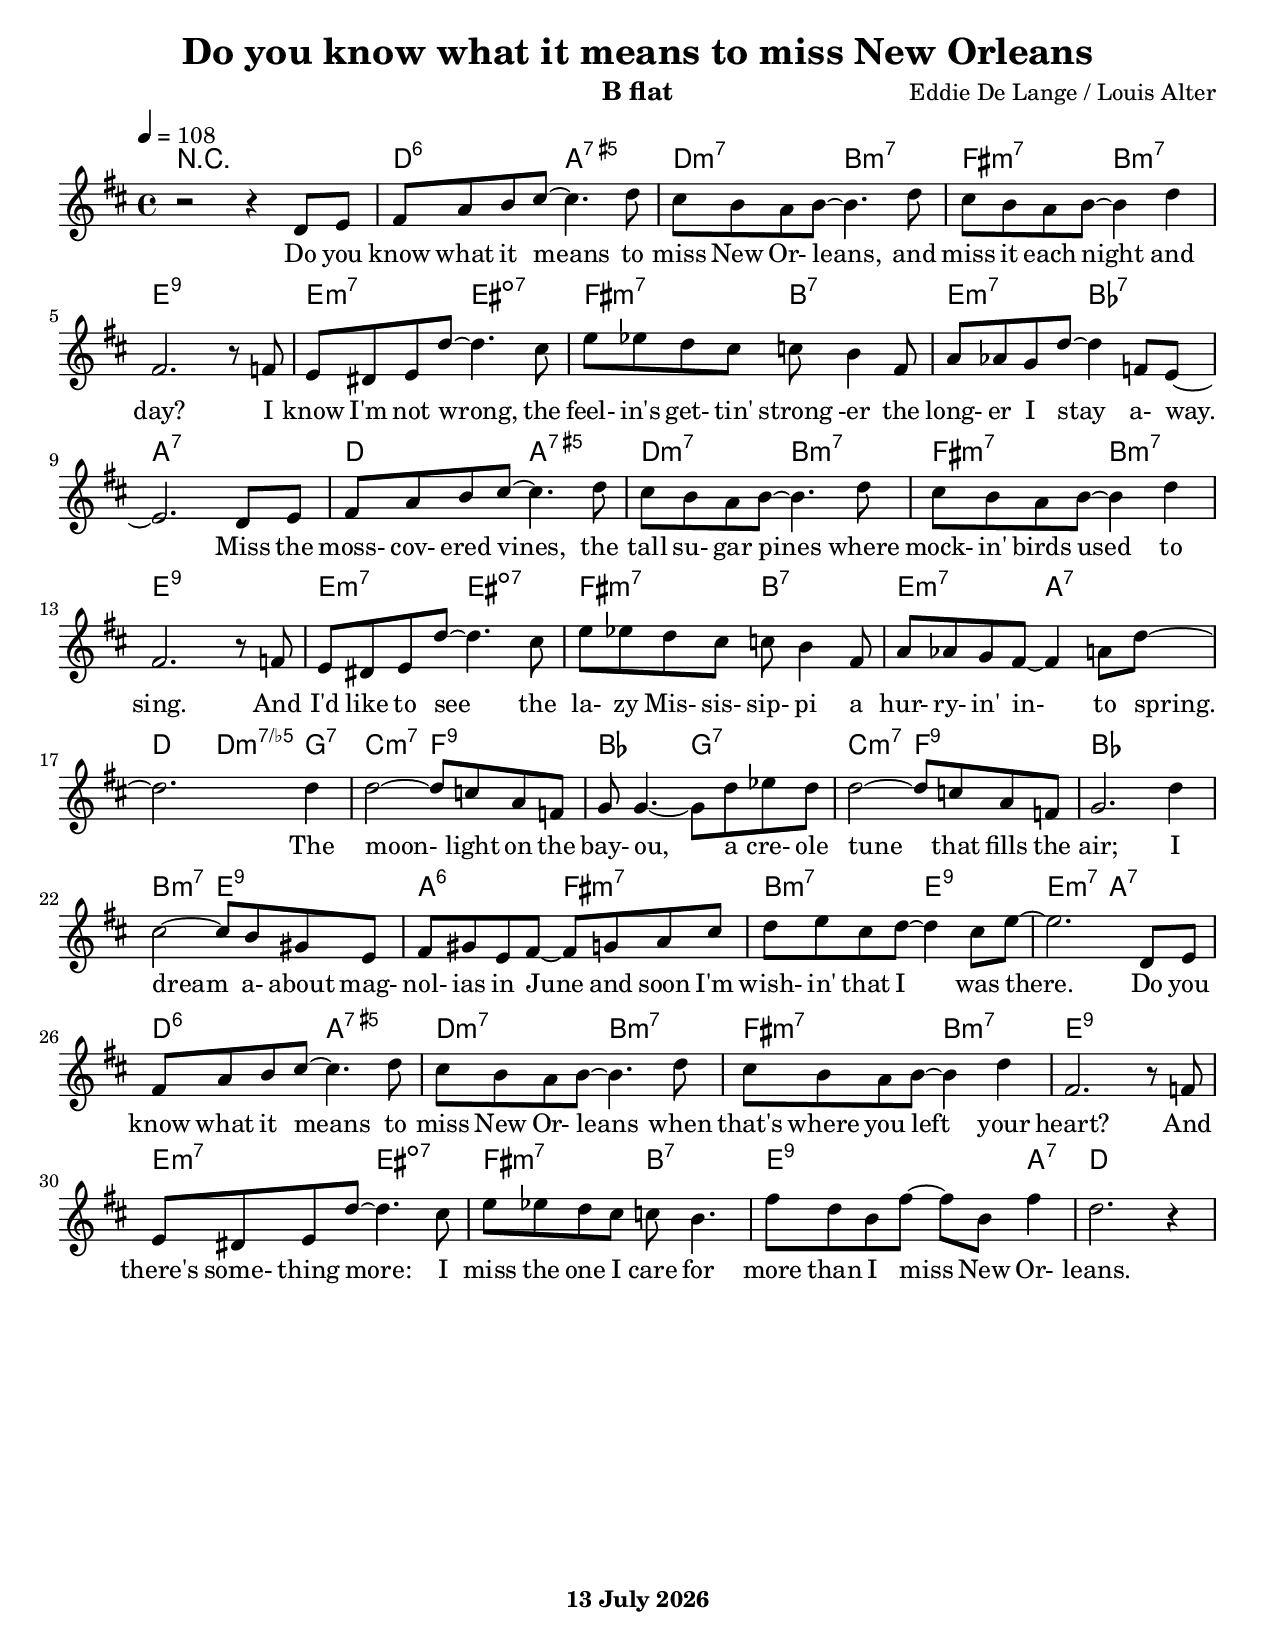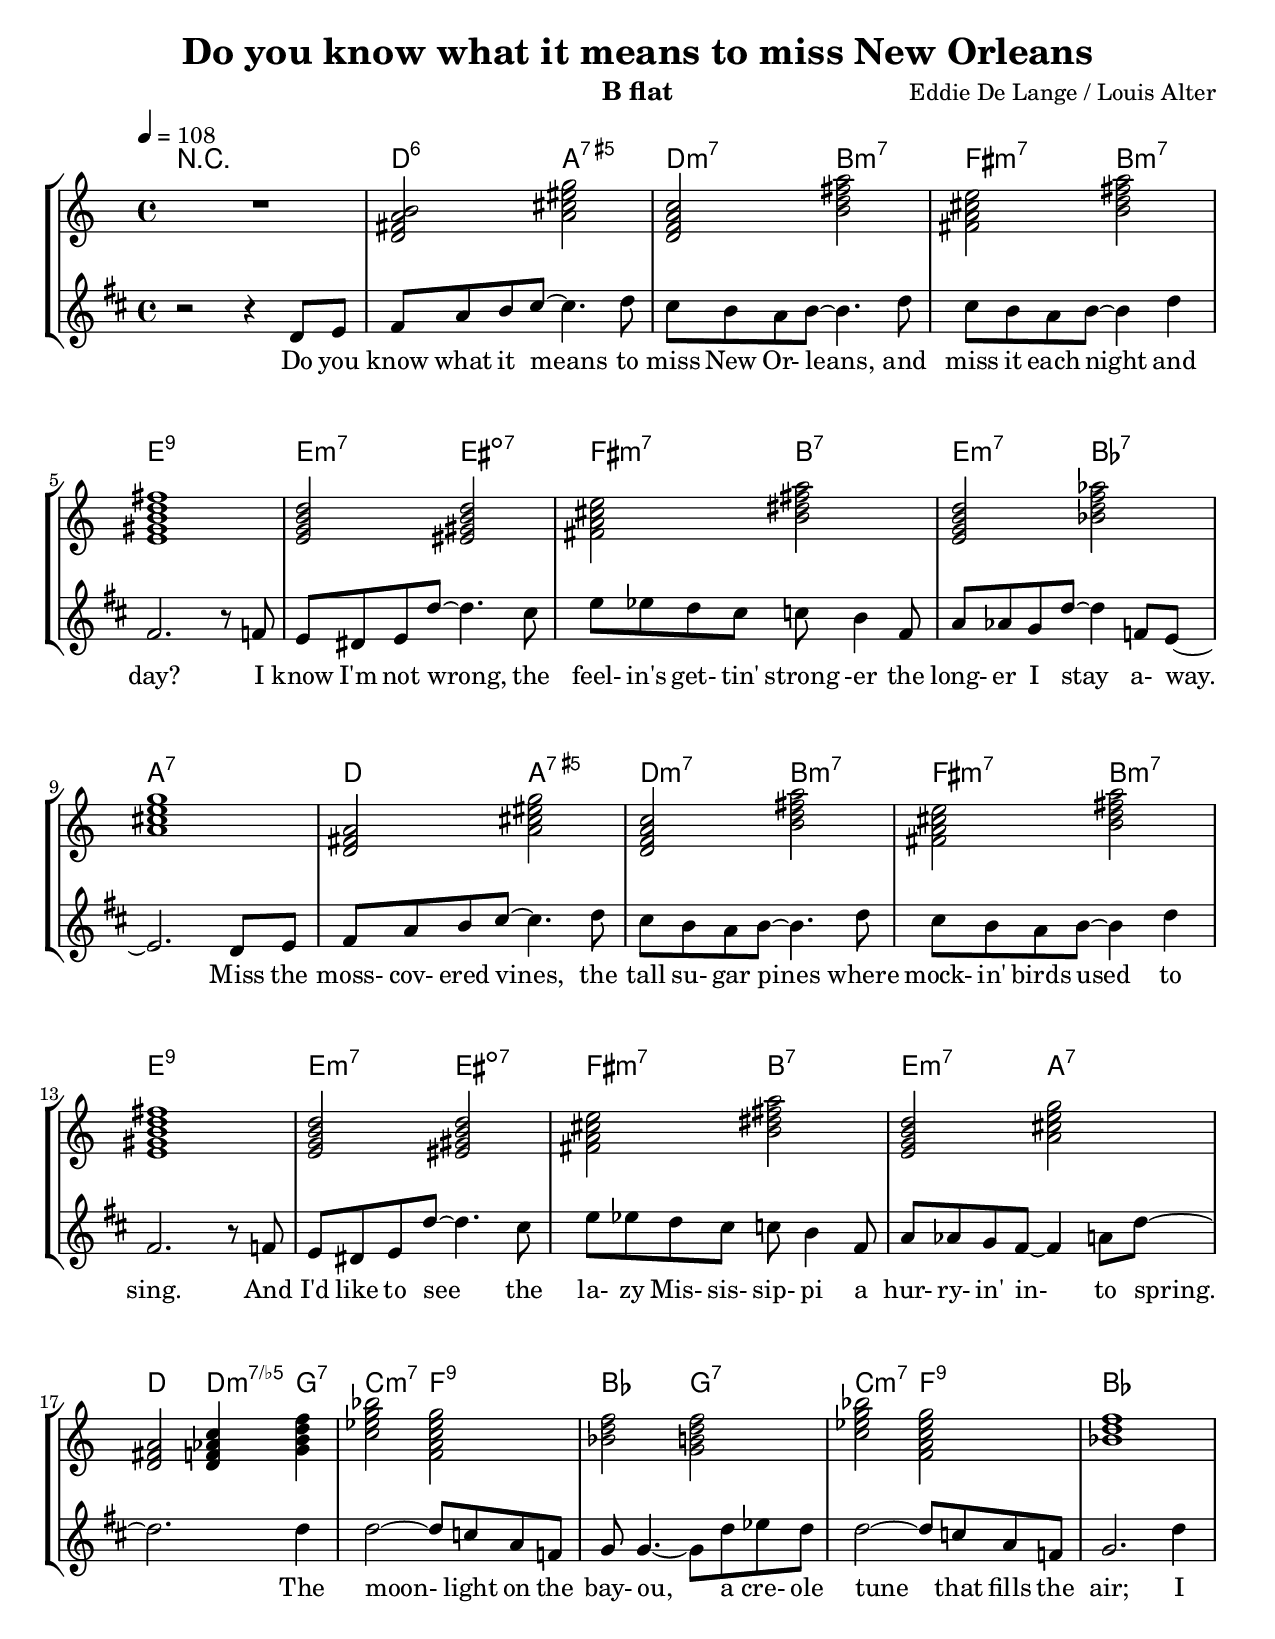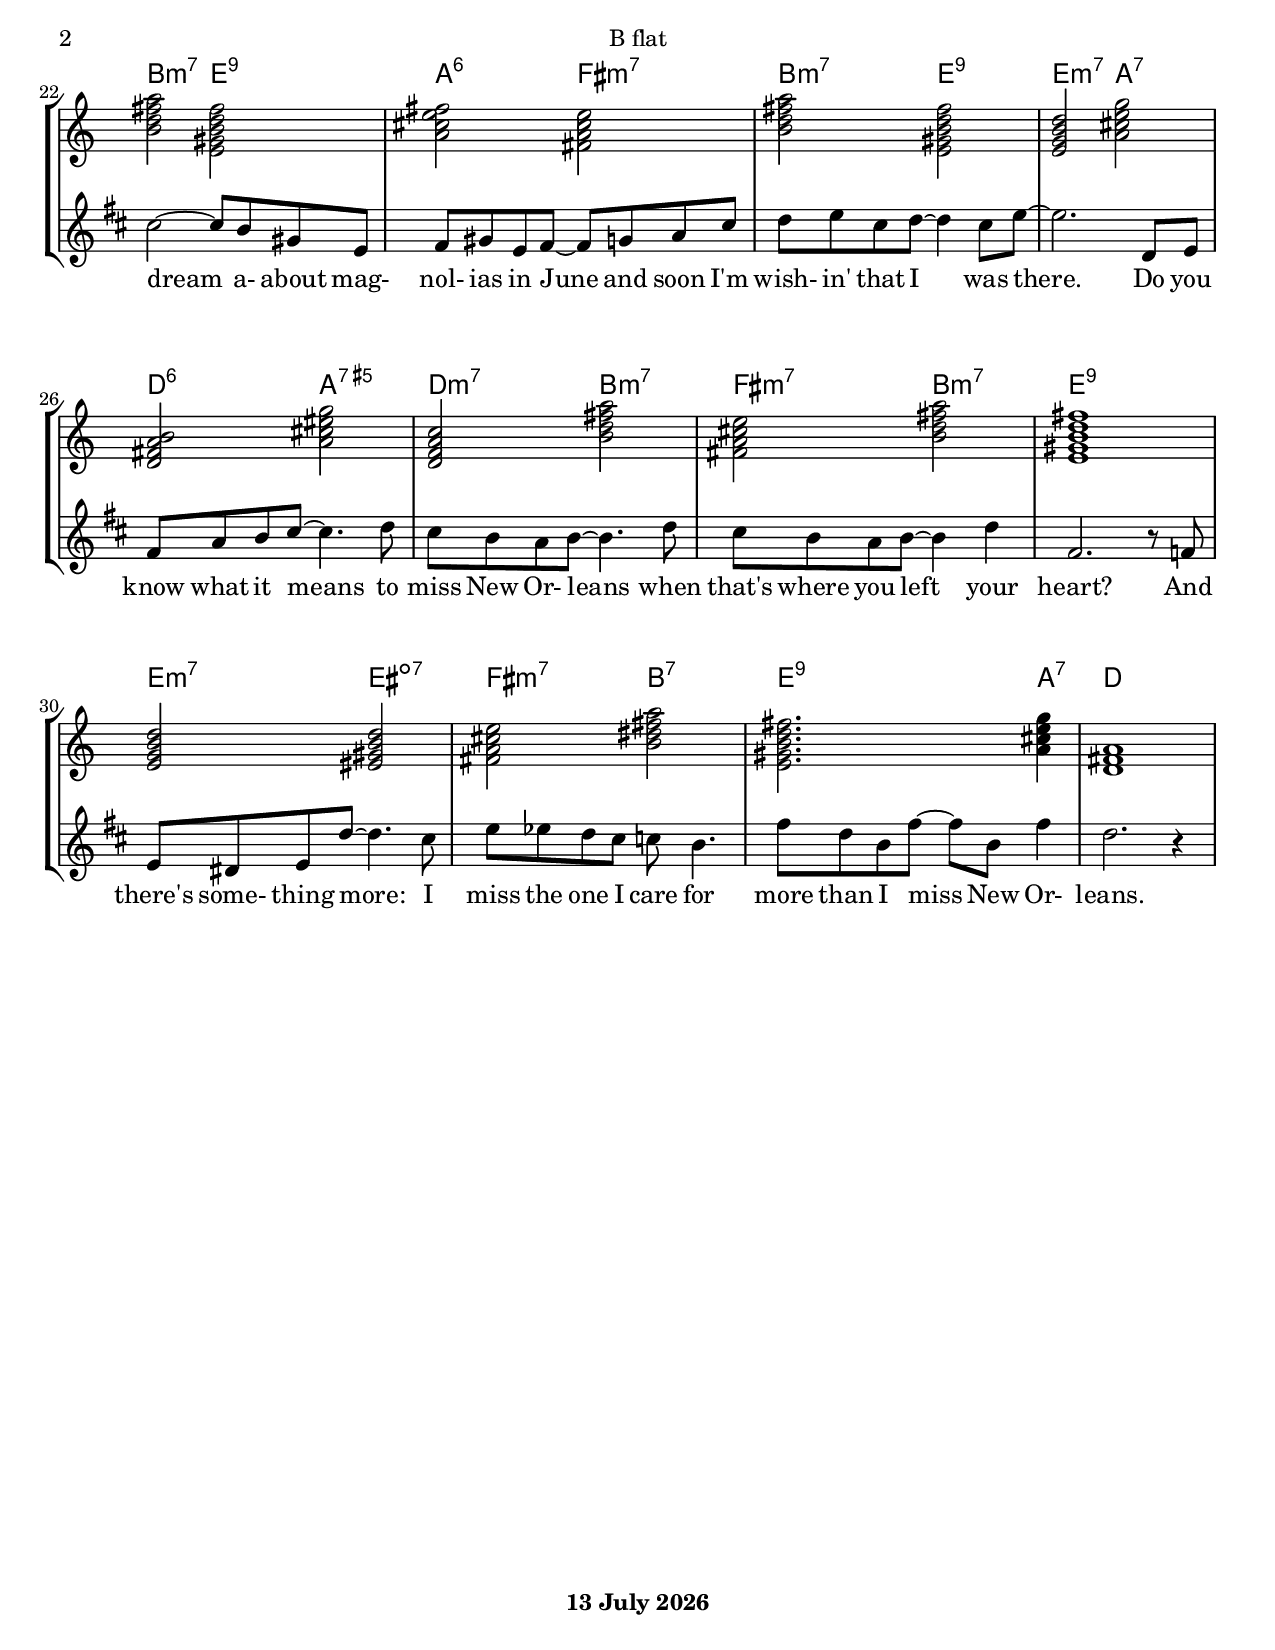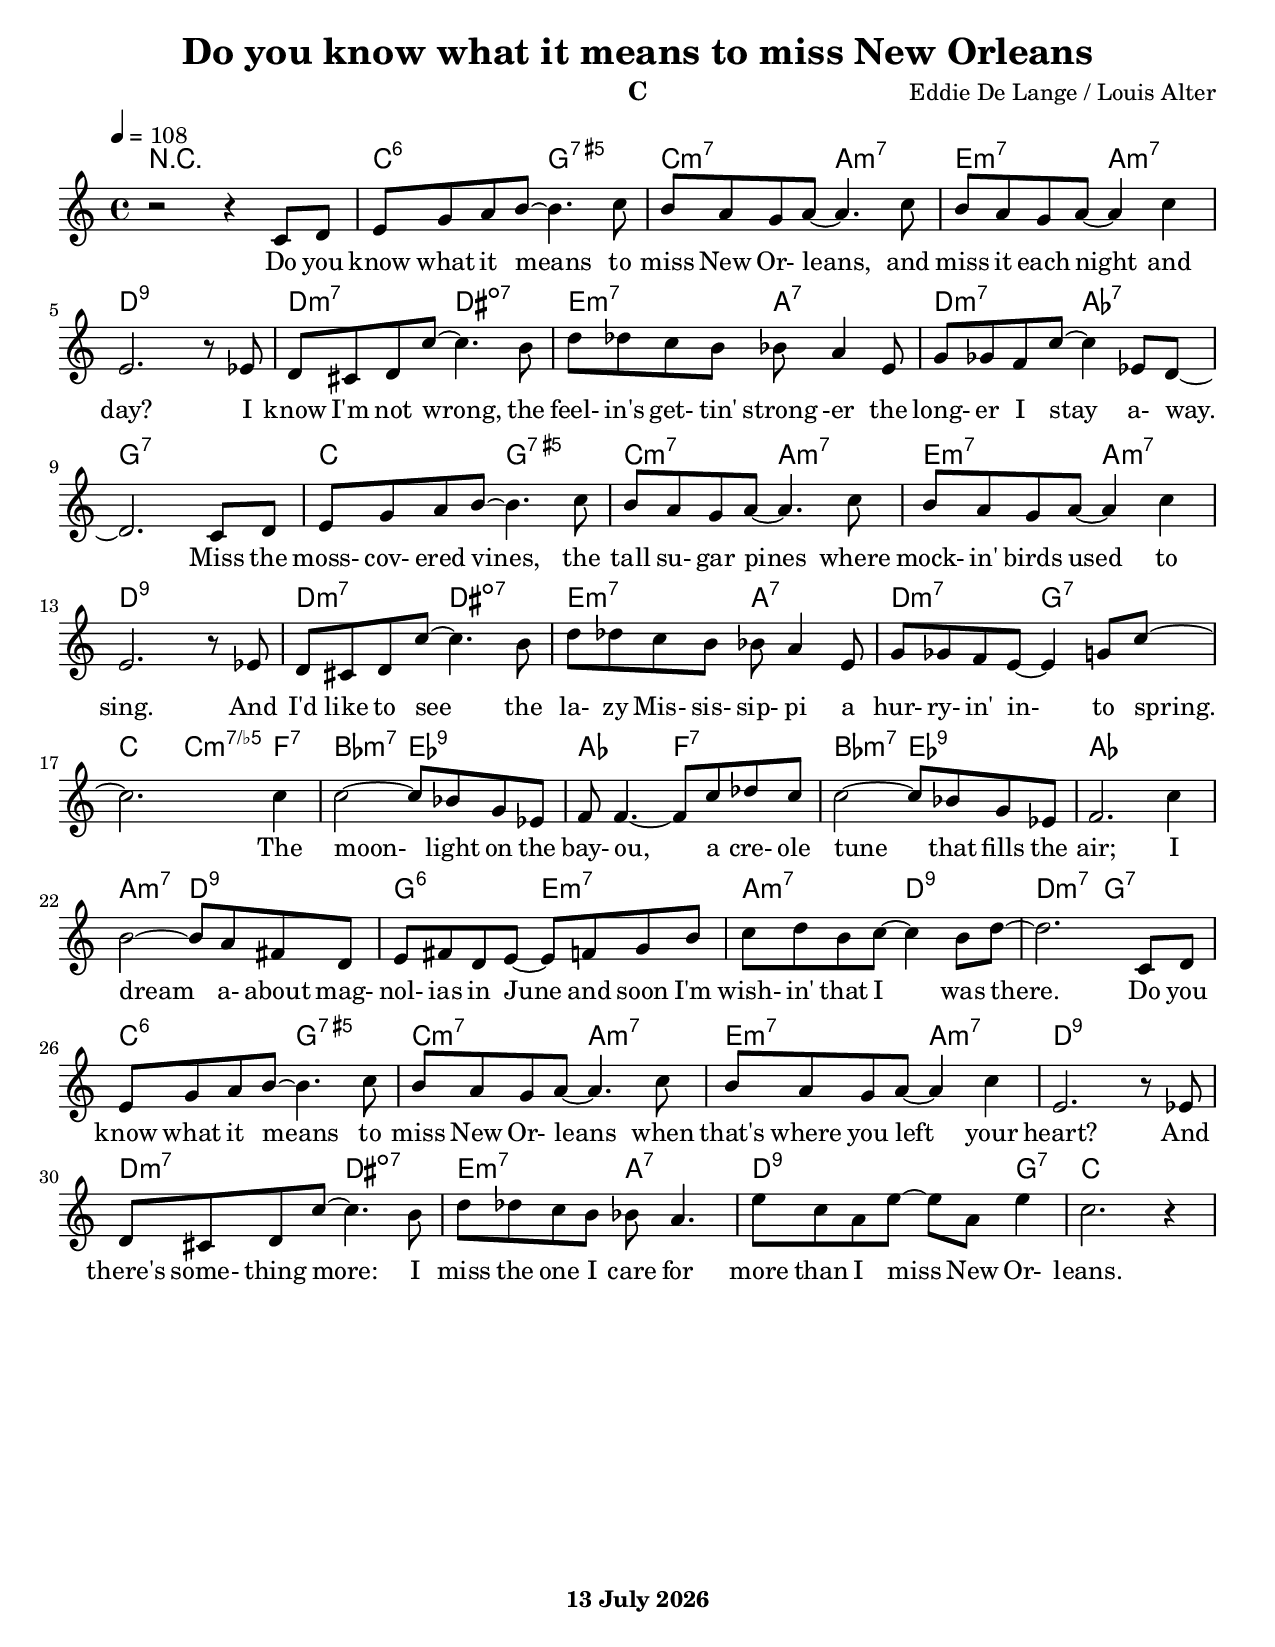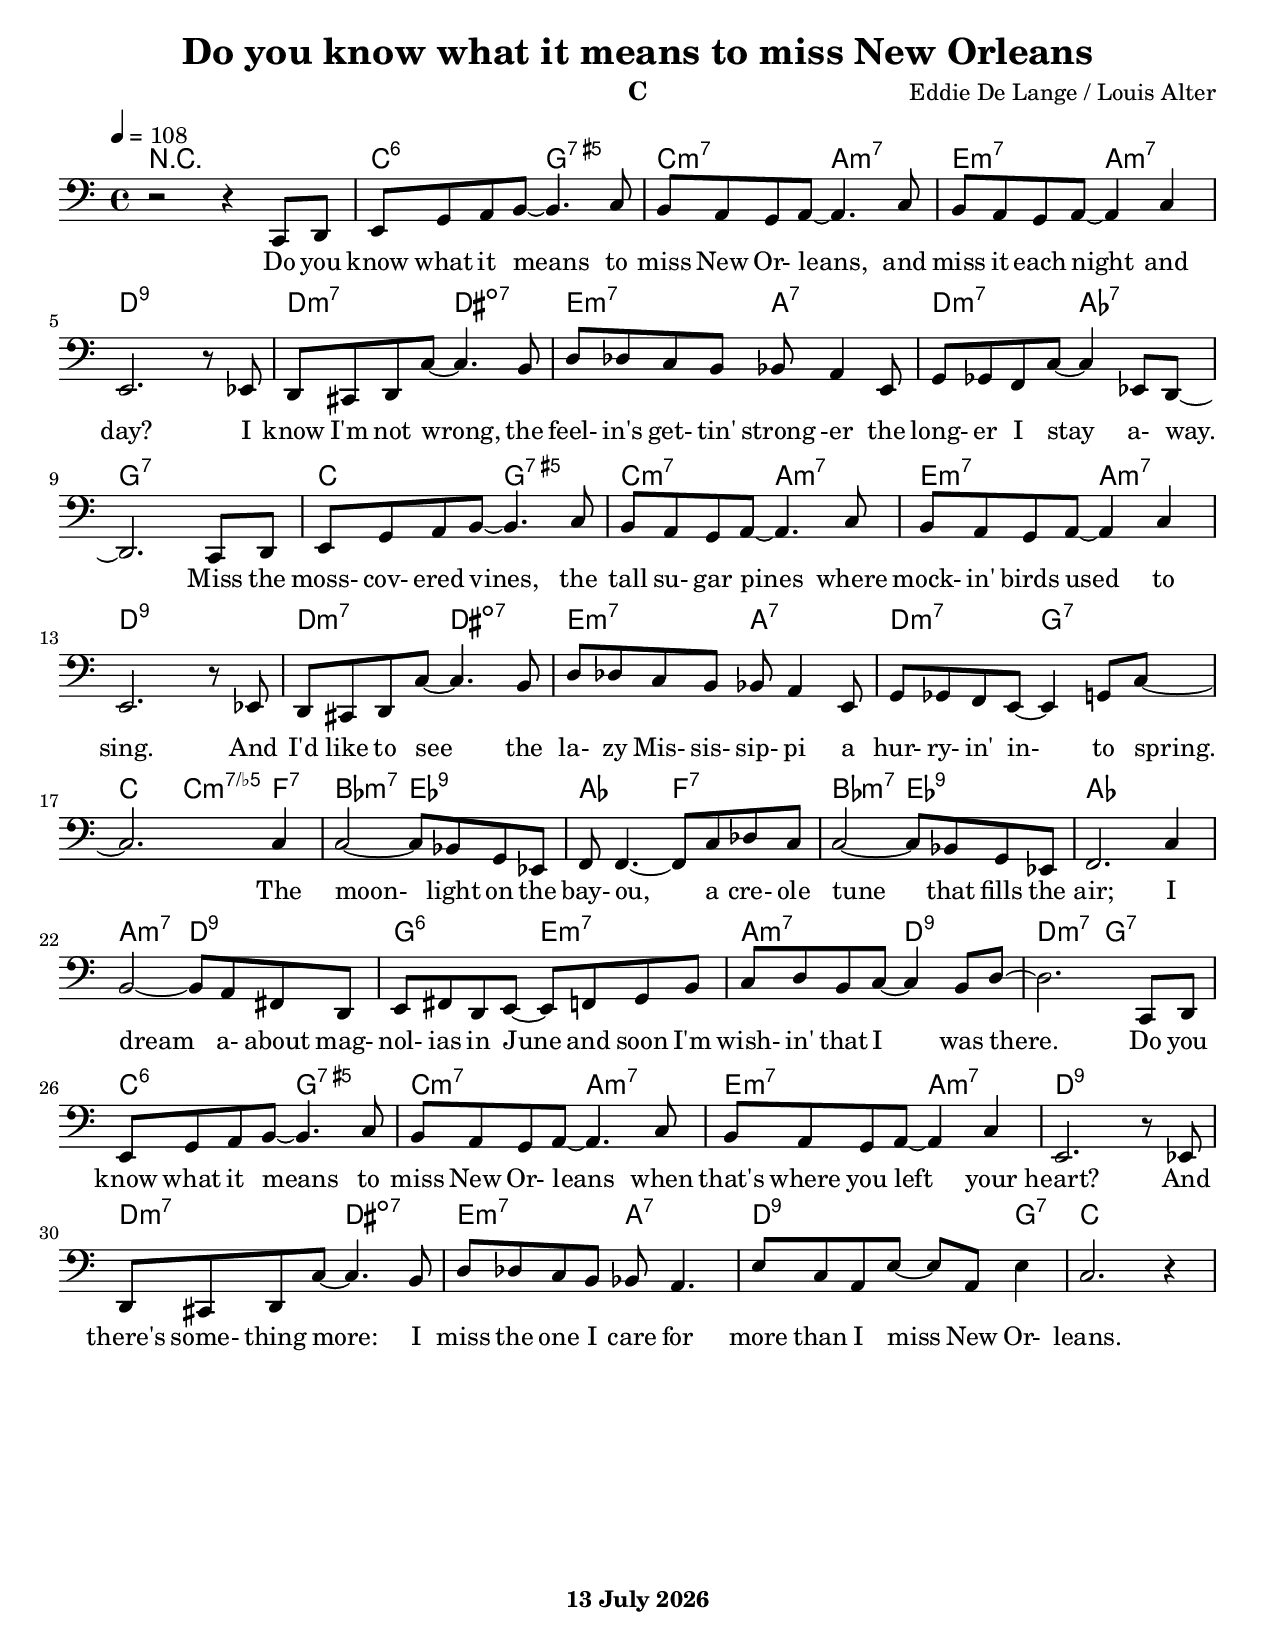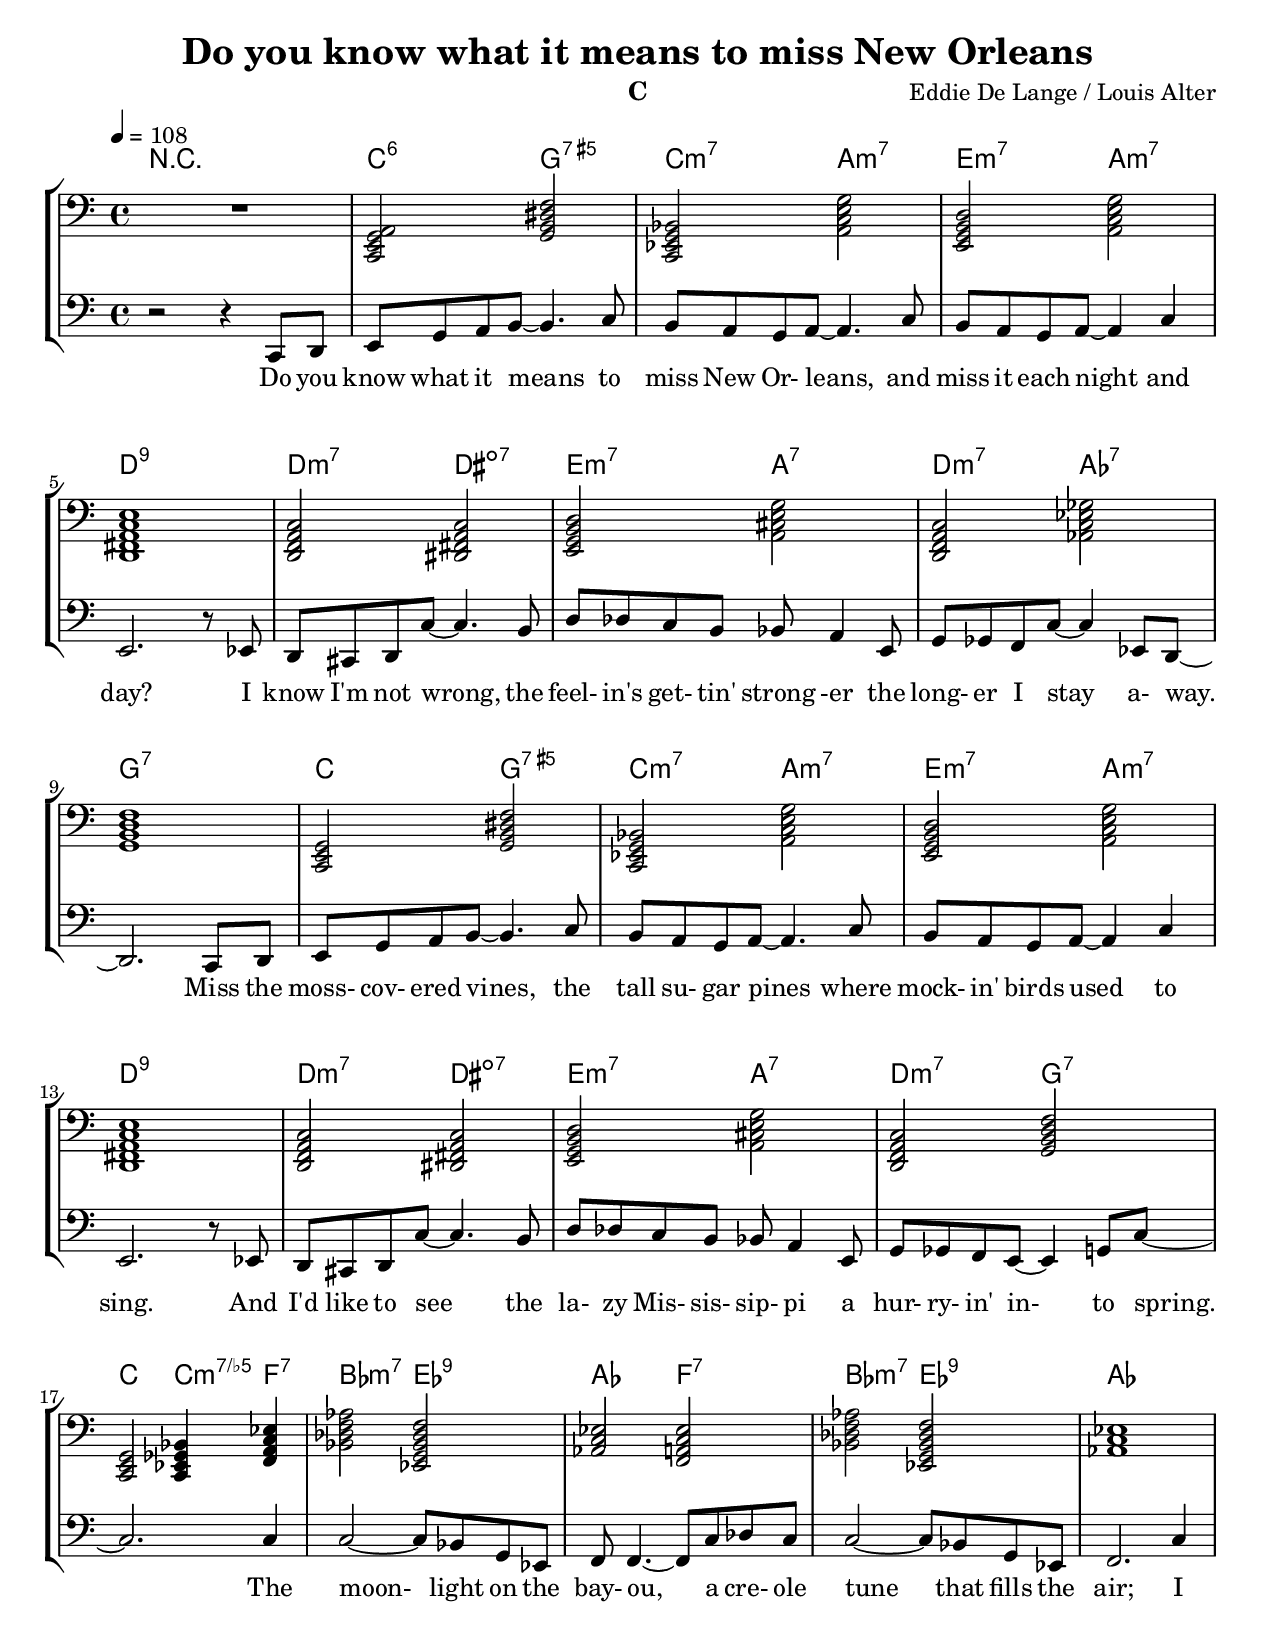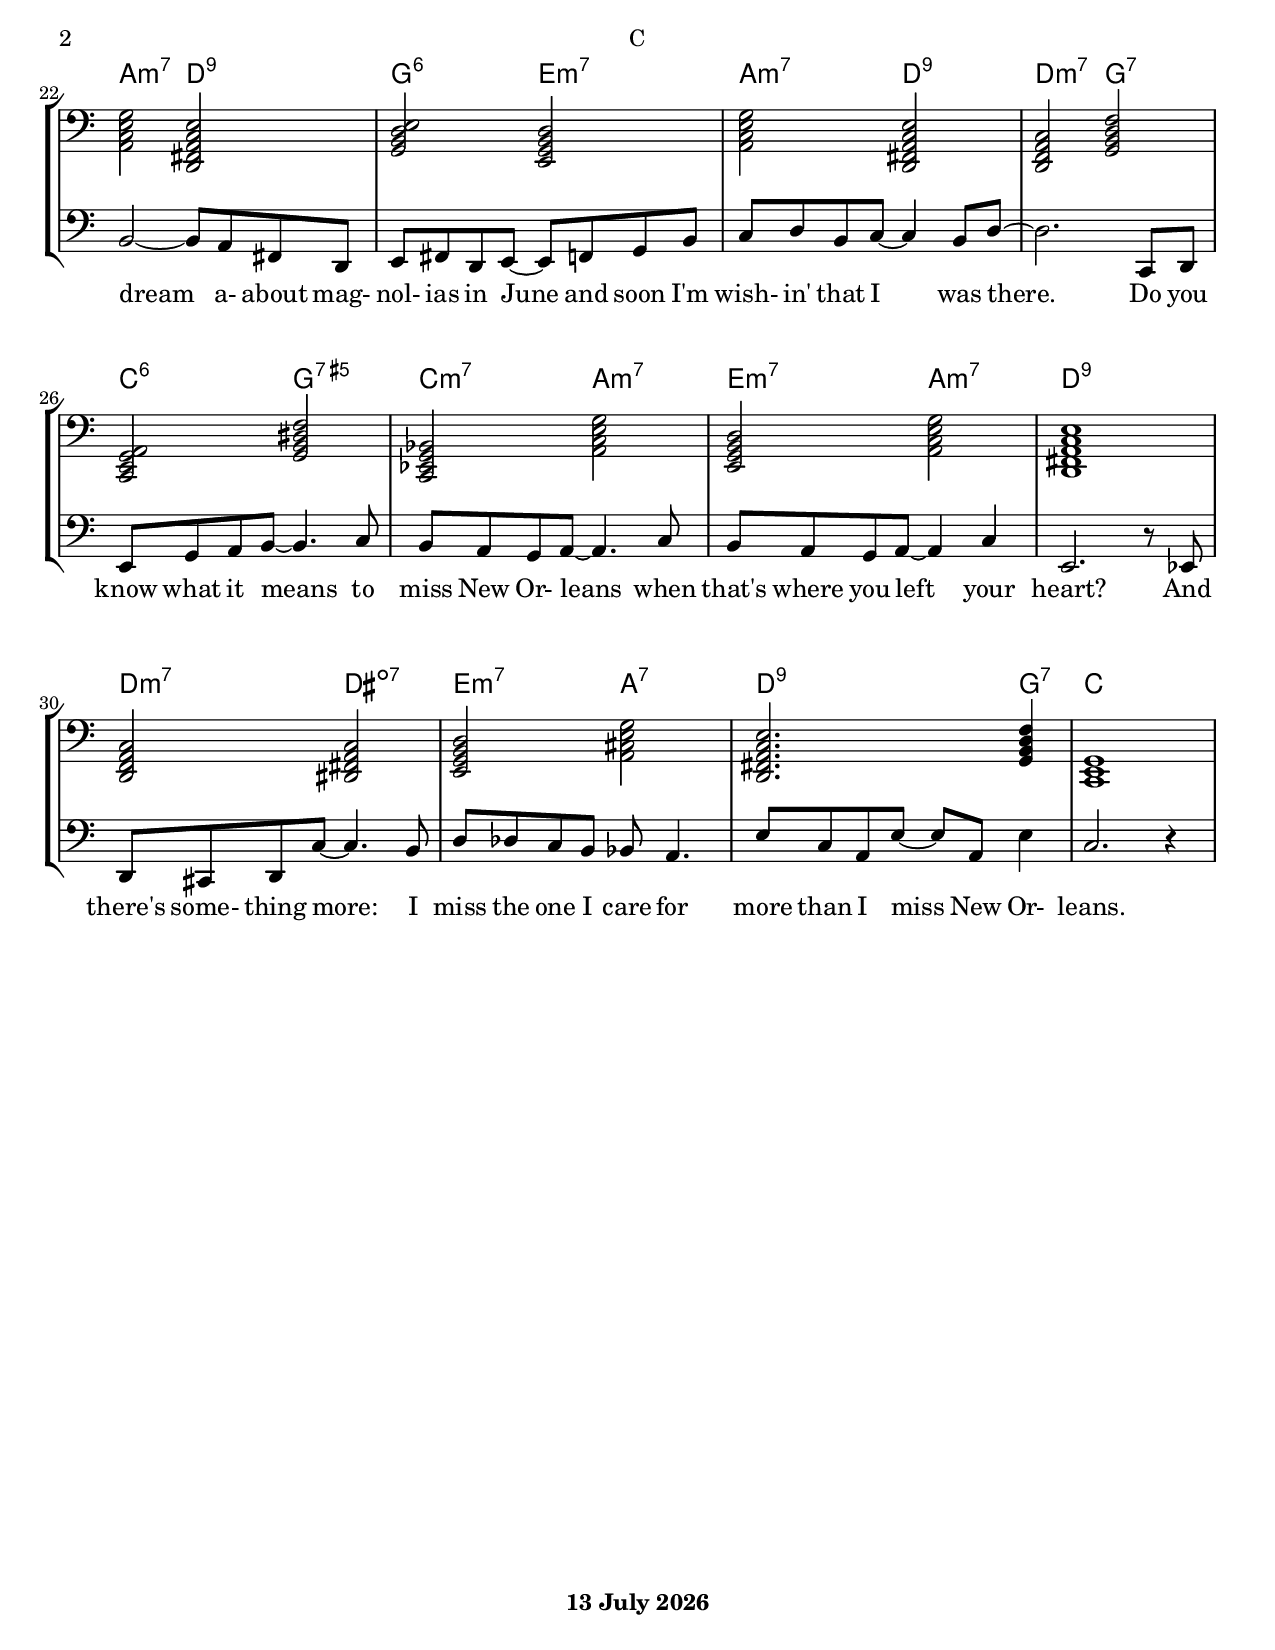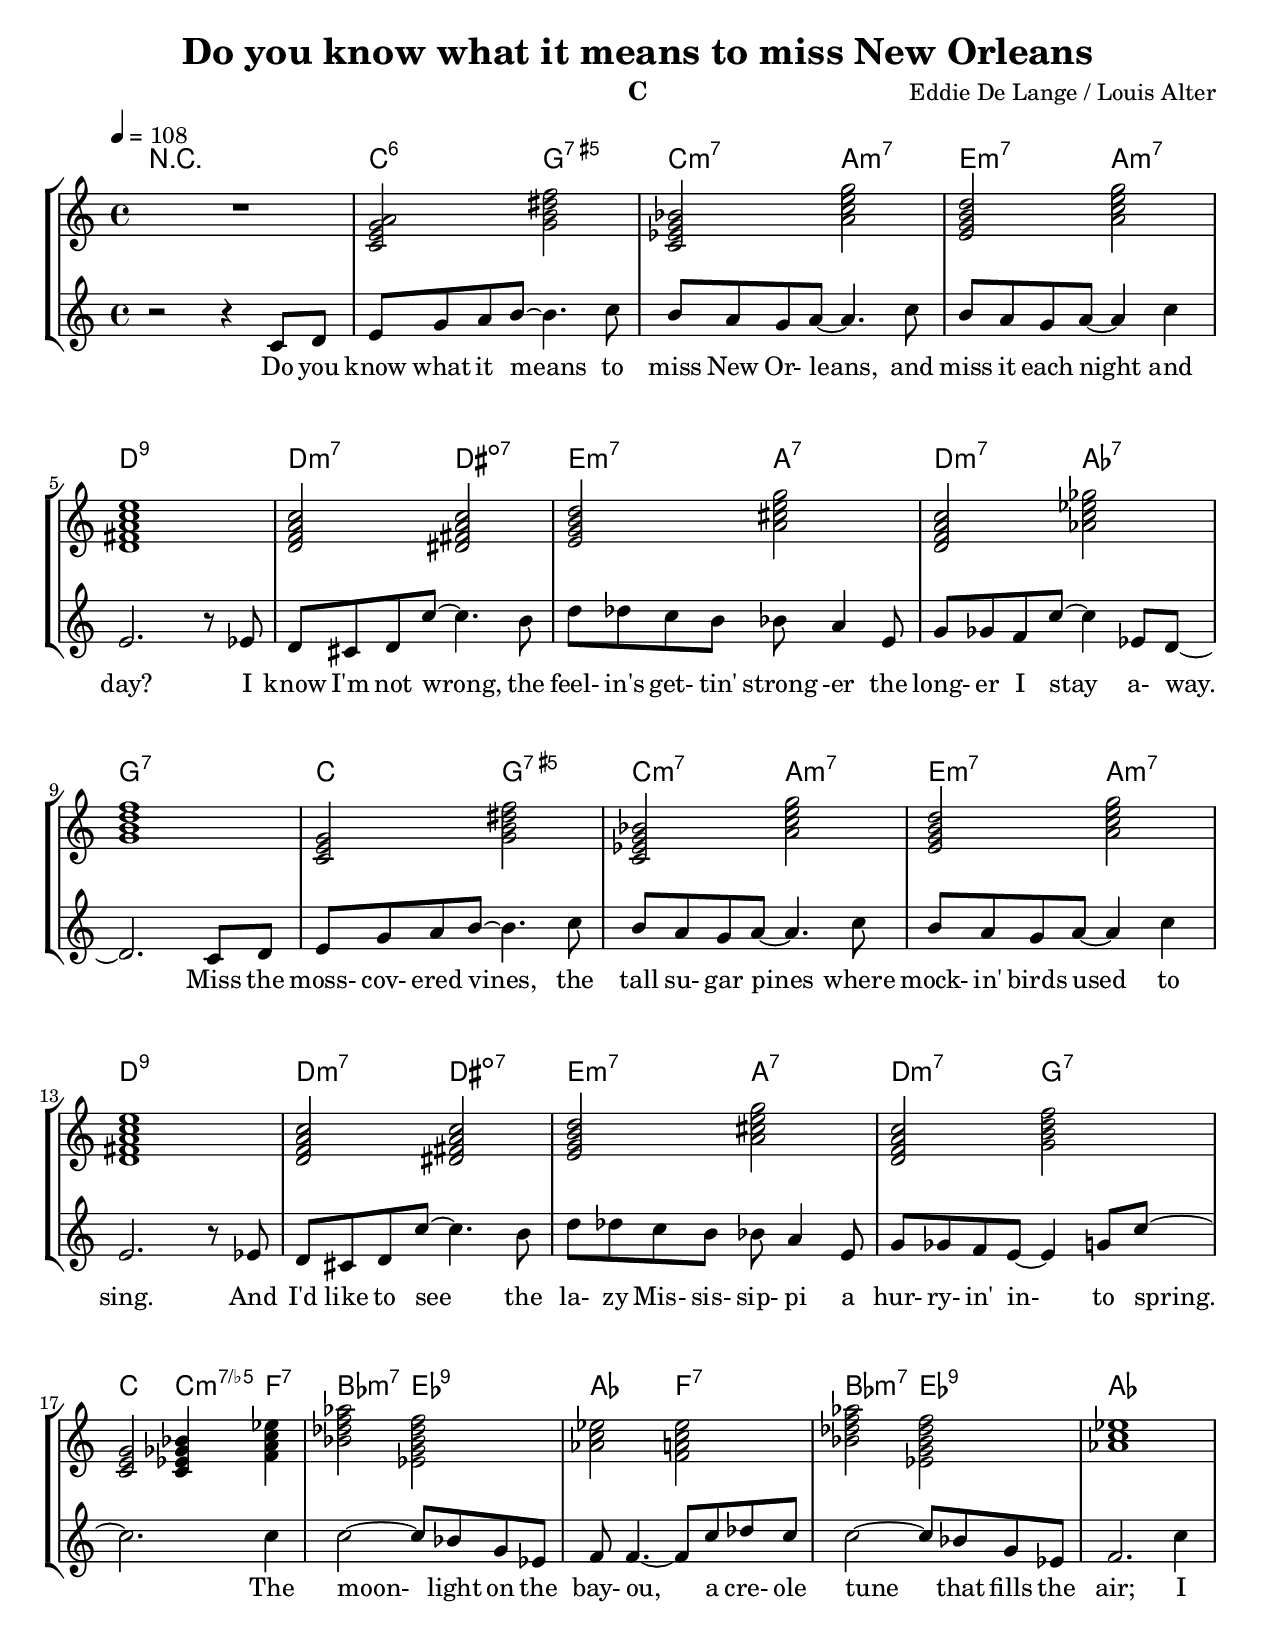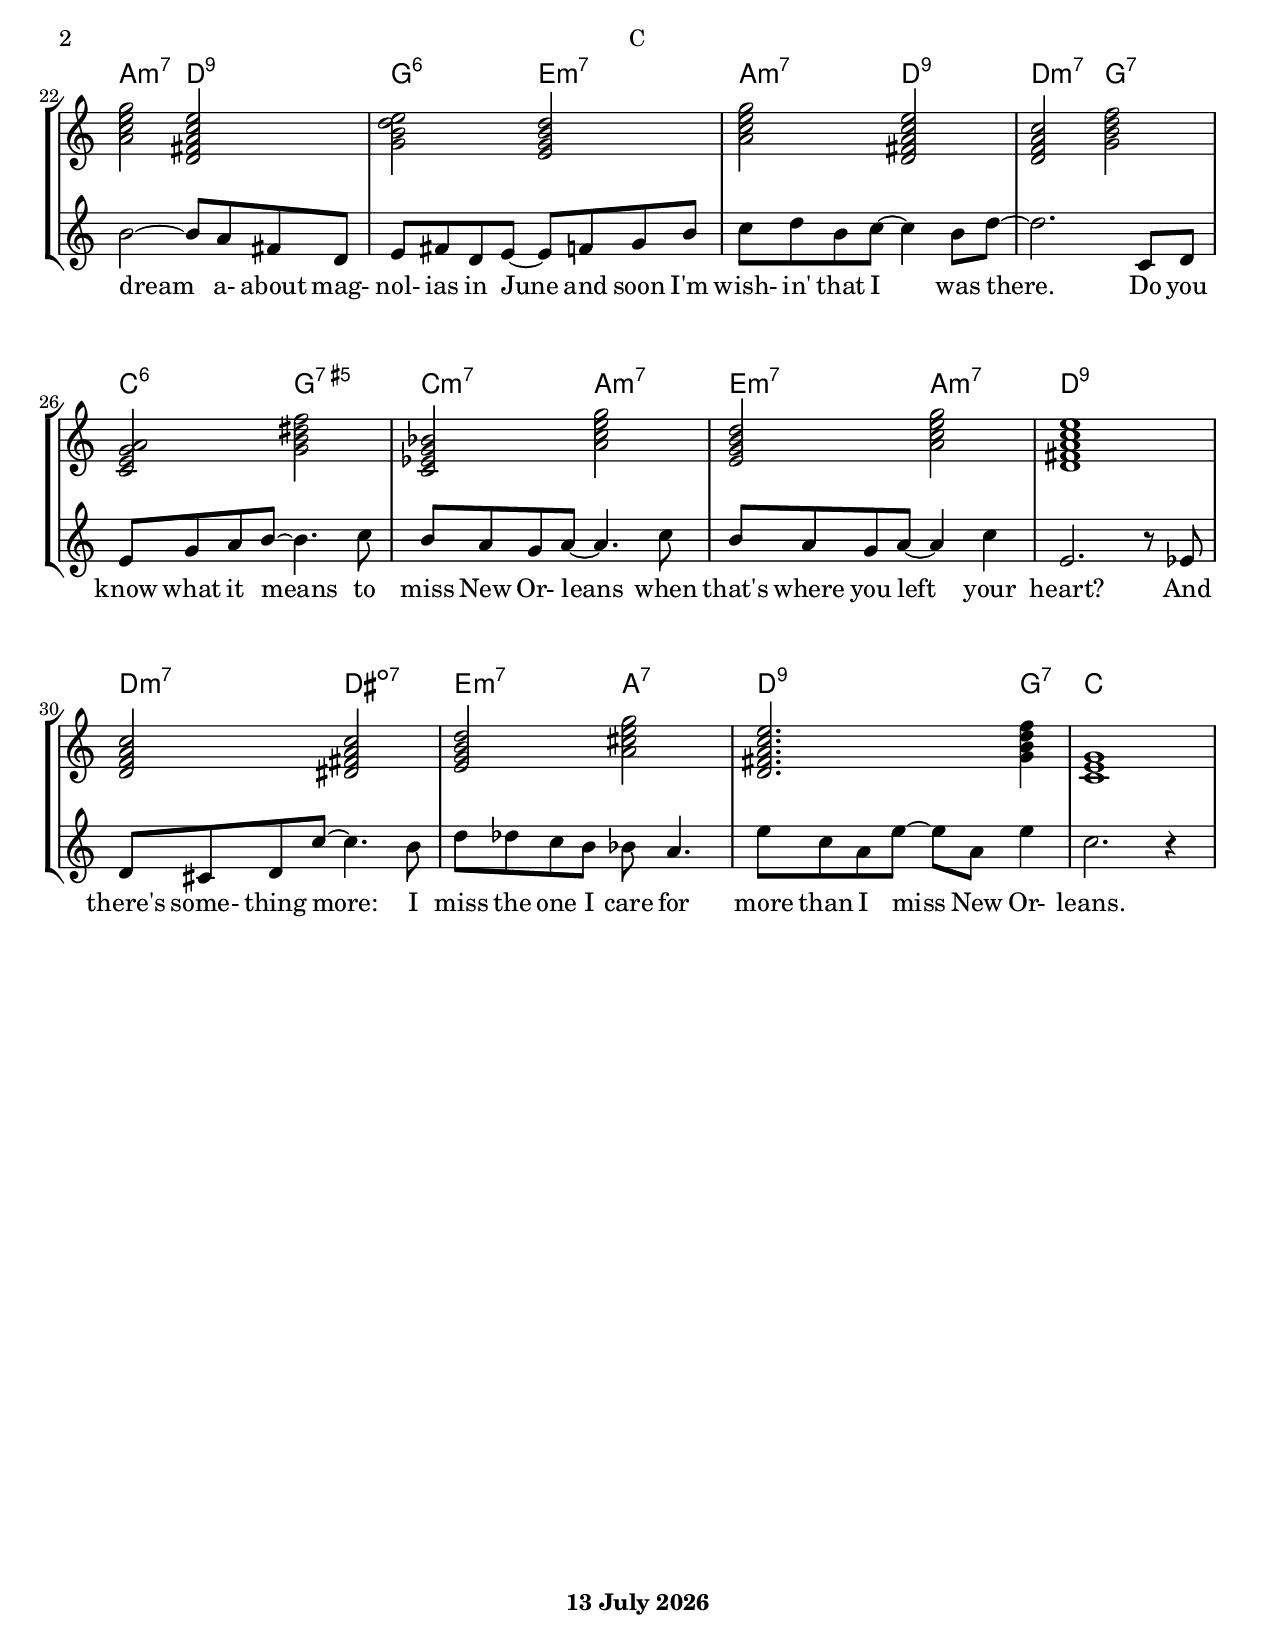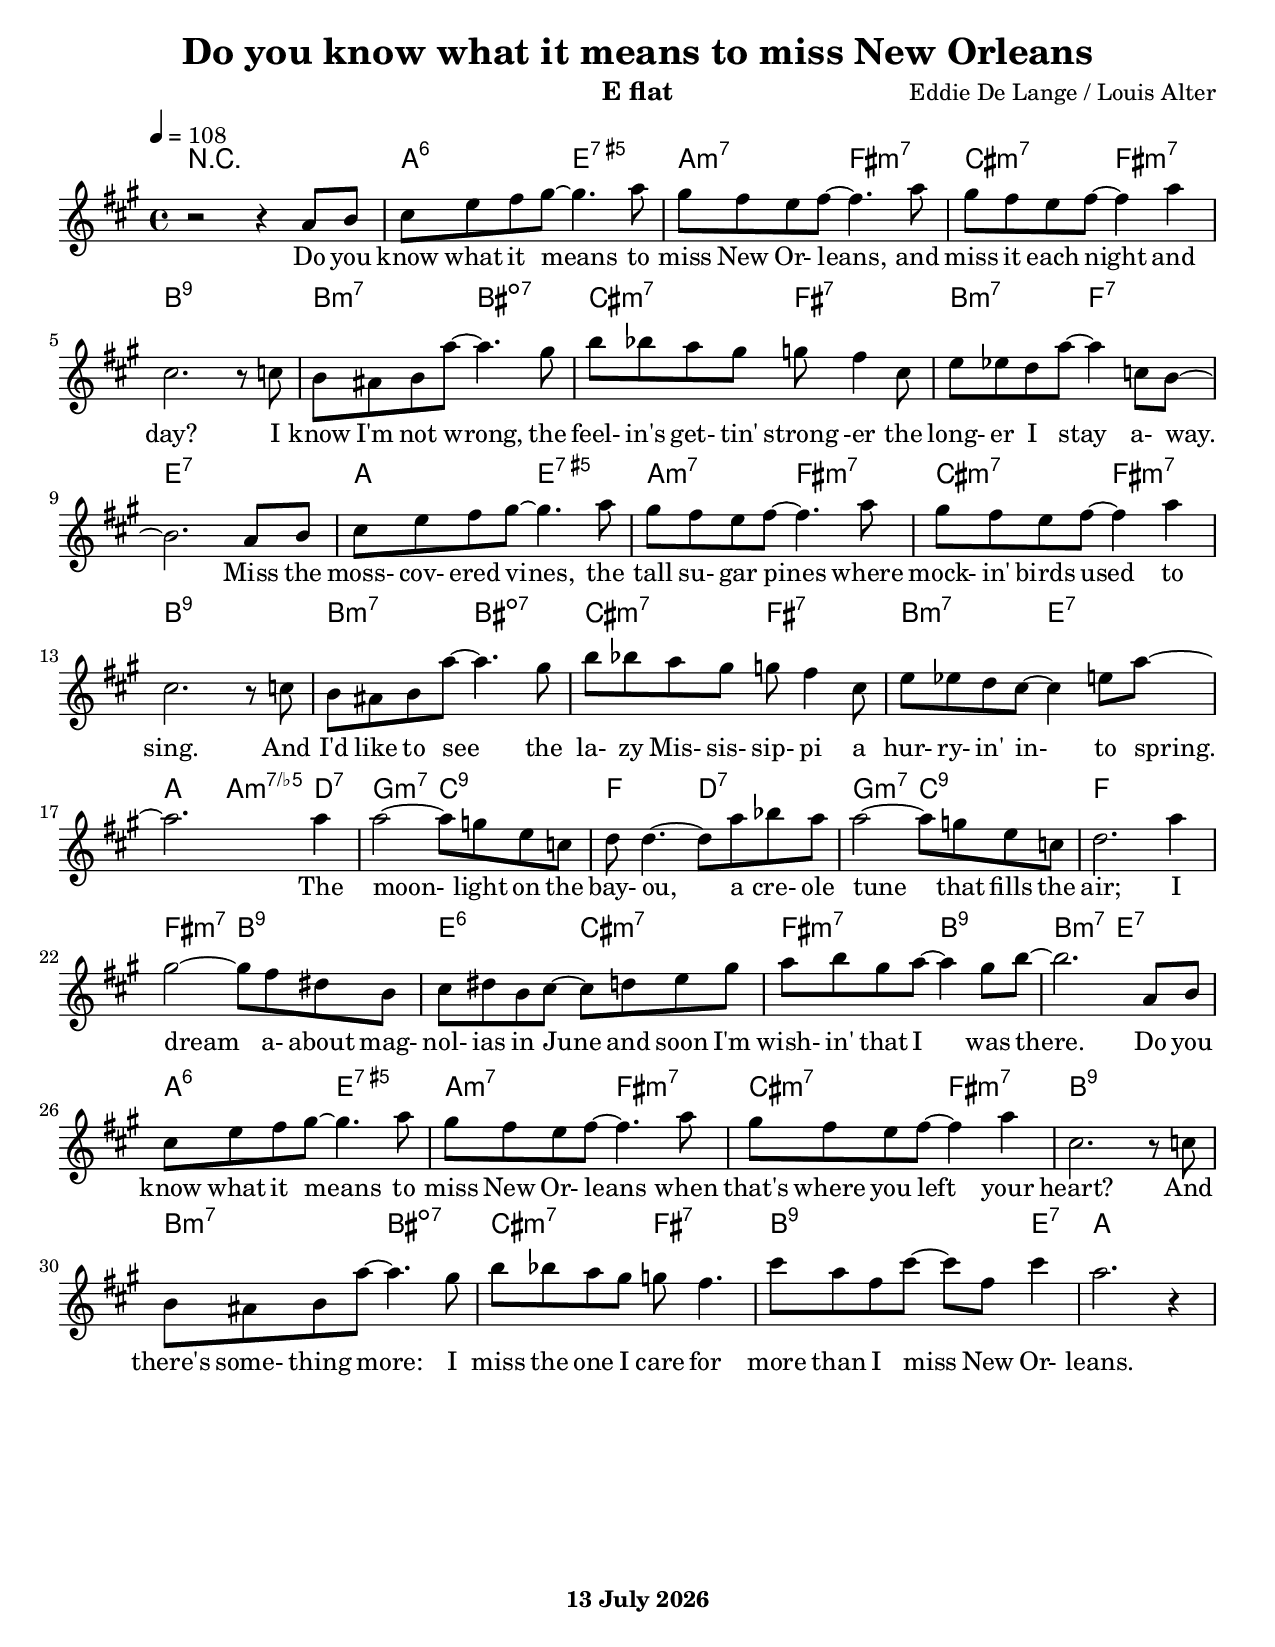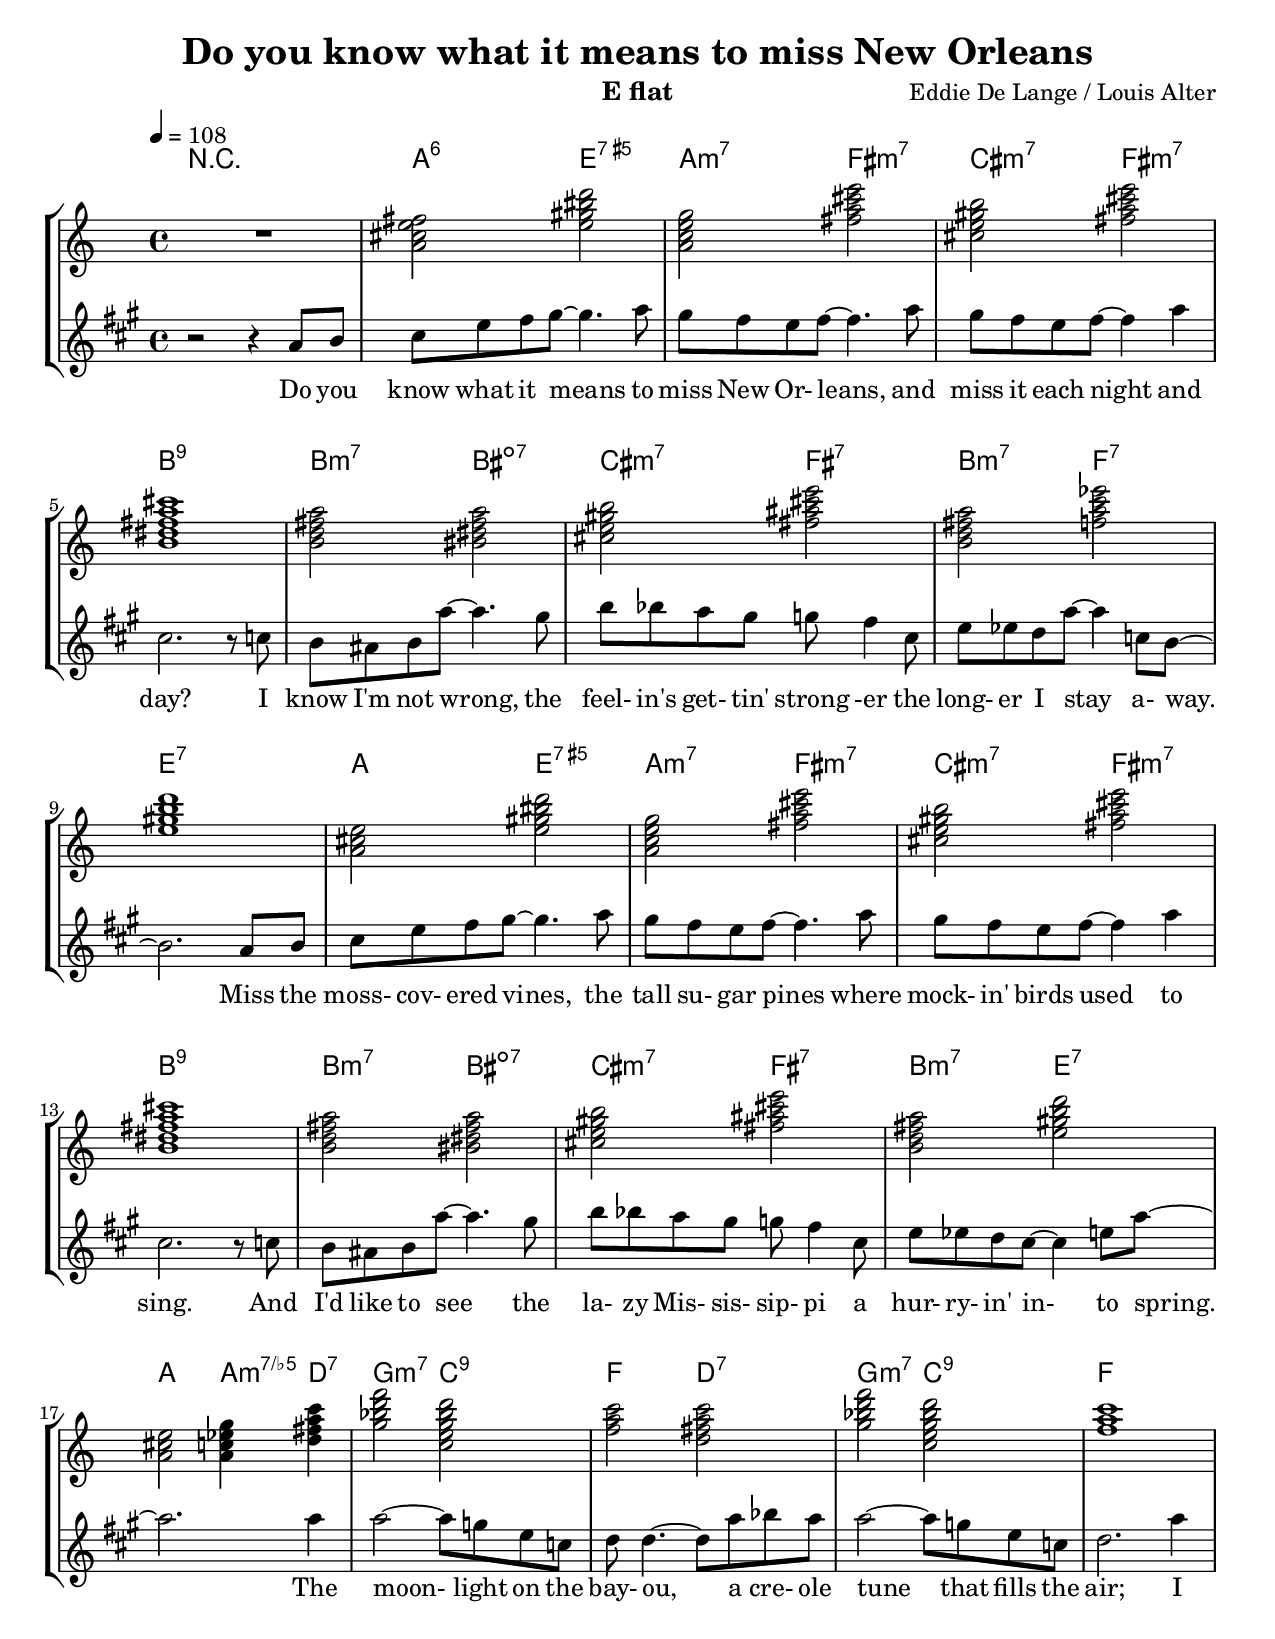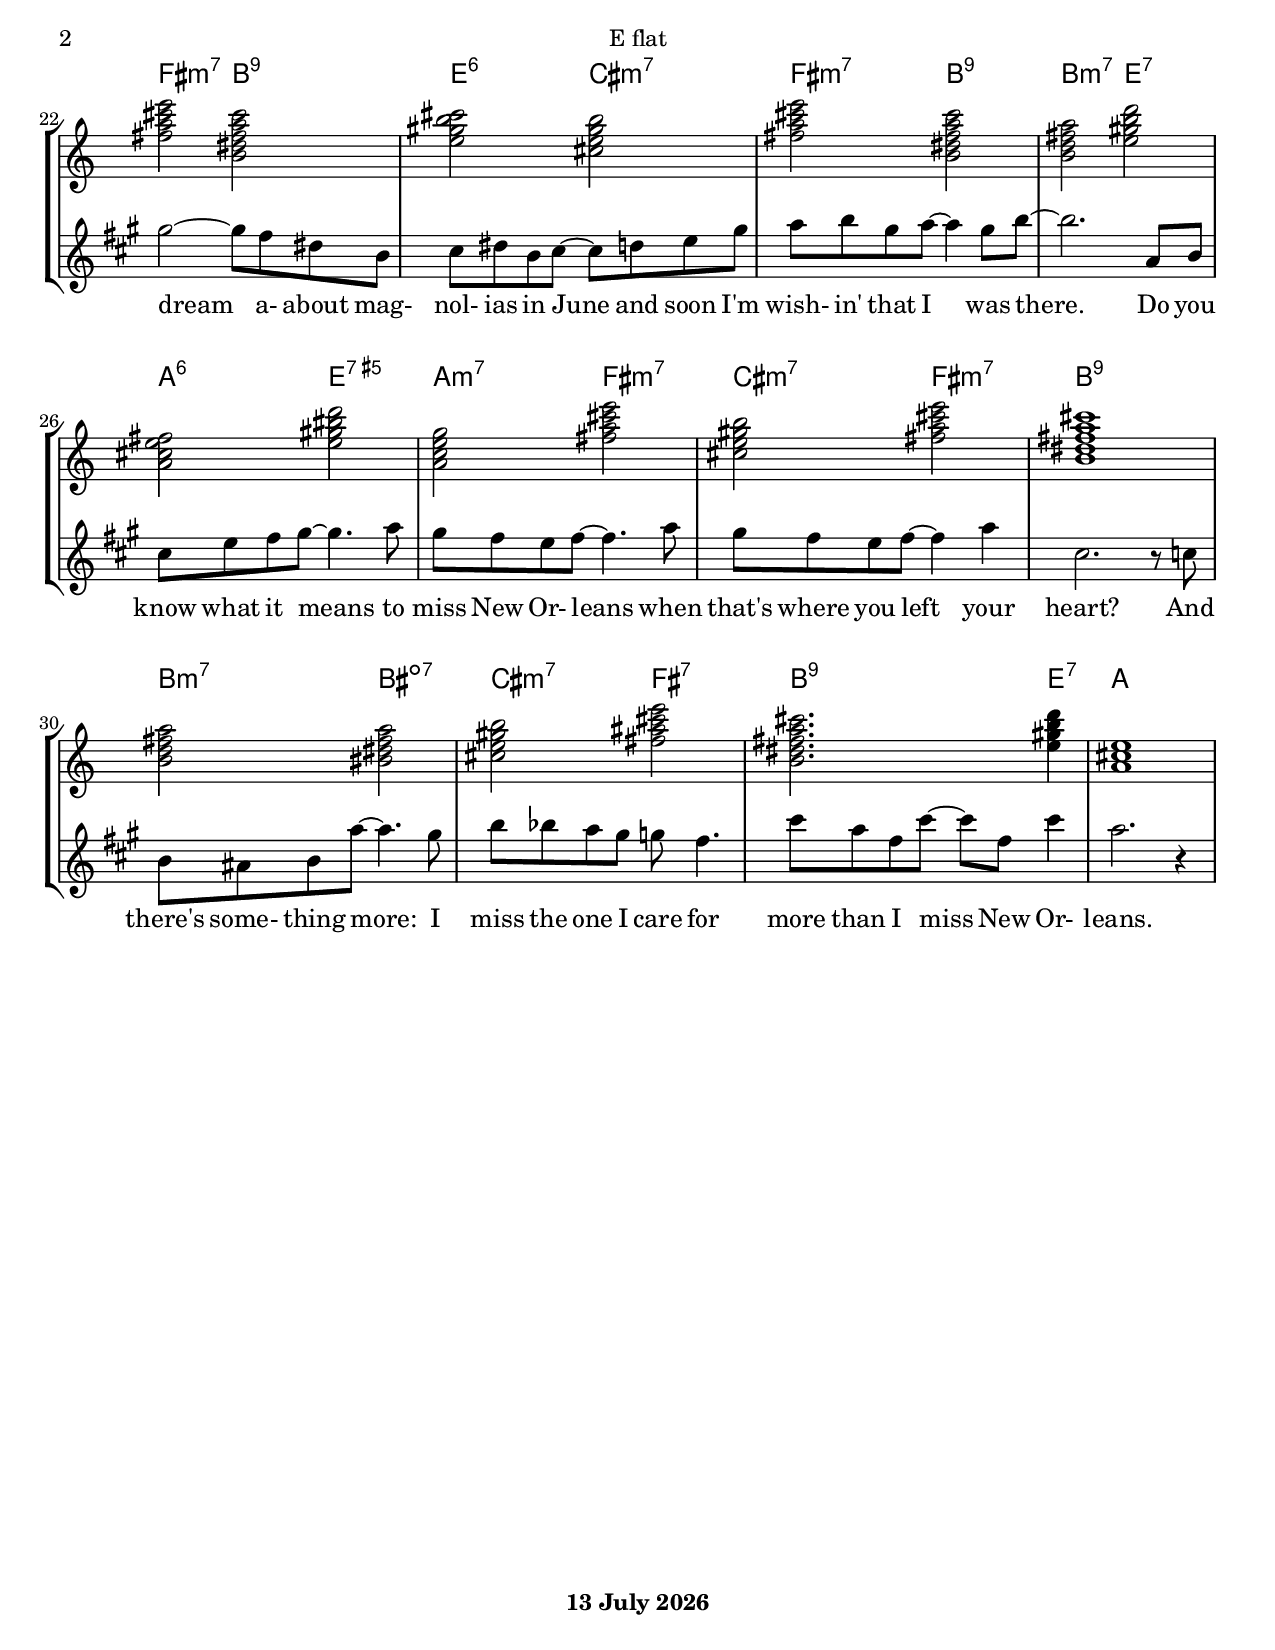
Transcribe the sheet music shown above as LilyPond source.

#(set-default-paper-size "letter")
\version "2.24.0"
\header {
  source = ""
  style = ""
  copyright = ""
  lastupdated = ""
  title = "Do you know what it means to miss New Orleans"
  composer = "Eddie De Lange / Louis Alter"
  poet = ""
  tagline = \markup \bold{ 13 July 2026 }
}

% modify maj9 and 6(add9)
% Exception music is chords with markups
chExceptionMusic = {
  <c ees ges bes>1-\markup { m \super "7/♭5" }
}

% Convert music to list and prepend to existing exceptions.
chExceptions = #( append
  ( sequential-music-to-chord-exceptions chExceptionMusic #t)
  ignatzekExceptions)

theChords = \chordmode {
  \set chordNameExceptions = #chExceptions
  | R1
  | c2:6 g:7.5+
  | c2:m7 a:m7
  | e2:m7 a:m7
  | d1:9
  | d2:m7 dis:dim7
  | e2:m7 a:7
  | d2:m7 aes:7
  | g1:7
  | c2 g:7.5+
  | c2:m7 a:m7
  | e2:m7 a:m7
  | d1:9
  | d2:m7 dis:dim7
  | e2:m7 a:7
  | d2:m7 g:7
  | c2 c4:m7.5- f:7
  | bes2:m7 ees:9
  | aes2 f:7
  | bes2:m7 ees:9
  | aes1
  | a2:m7 d:9
  | g2:6 e:m7
  | a2:m7 d:9
  | d2:m7 g:7
  | c2:6 g:7.5+
  | c2:m7 a:m7
  | e2:m7 a:m7
  | d1:9
  | d2:m7 dis:dim7
  | e2:m7 a:7
  | d2.:9 g4:7
  | c1
}

melody = {
  \time 4/4
  \tempo 4=108
  \relative c' {
    \key c\major

    r2 r4 c8 d |
    e8 g a b ~ b4. c8 |
    b8 a g a~ a4. c8 |
    b8 a g a~ a4 c |
    e,2. r8 ees |
    d8 cis d c'~ c4. b8 |
    d8 des c b bes a4 e8 |
    g8 ges f c' ~ c4 ees,8 d ~ |
    d2. c8 d |
    e8 g a b ~ b4. c8 |
    b8 a g a ~ a4. c8 |
    b8 a g a ~ a4 c |
    e,2. r8 ees |
    d8 cis d c' ~ c4. b8 |
    d des c b bes a4 e8 |
    g8 ges f e ~ e4 g8 c ~ |
    c2. c4 |
    c2 ~ c8 bes g ees |
    f8 f4. ~ f8 c' des c |
    c2 ~ c8 bes g ees |
    f2. c'4 |
    b2 ~ b8 a fis d |
    e8 fis d e ~ e f g b |
    c8 d b c ~ c4 b8 d ~ |
    d2. c,8 d |
    e g a b ~ b4. c8 |
    b8 a g a ~ a4. c8 |
    b8 a g a ~ a4 c |
    e,2. r8 ees |
    d8 cis d c' ~ c4. b8 |
    d8 des c b bes a4. |
    e'8 c a e' ~ e a, e'4 |
    c2. r4 |

  }
}

theLyrics = \lyricmode {
  Do you know what it means to miss New Or- leans,
  and miss it each night and day?
  I know I'm not wrong, the feel- in's get- tin' strong -er the
  long- er I stay a- way.
  Miss the moss- cov- ered vines, the tall su- gar pines
  where mock- in' birds used to sing.
  And I'd like to see the la- zy Mis- sis- sip- pi
  a hur- ry- in' in- to spring.
  The moon- light on the bay- ou,
  a cre- ole tune that fills the air;
  I dream a- about mag- nol- ias in June
  and soon I'm wish- in' that I was there.
  Do you know what it means to miss New Or- leans
  when that's where you left your heart?
  And there's some- thing more:
  I miss the one I care for
  more than I miss New Or- leans.
}

\book {
  \score {
    <<
      \new Staff \melody
      %\new Staff \theChords
    >>
    \midi { }
  }
}

#(set-default-paper-size "letter" 'portrait)

#(define output-suffix "C")
\book {
  \paper { 
    #(define indent (* 0 cm))
  }
  \header { instrument = "C" }
  \score {
    \new StaffGroup
    <<
      \new ChordNames { \set chordChanges = ##t \theChords }
      \new Voice = "melody" { \melody }
      \new Lyrics \lyricsto "melody" { \theLyrics }
    >>
  }
}

#(define output-suffix "C-chords")
\book {
  \paper { 
    #(define indent (* 0 cm))
  }
  \header { instrument = "C" }
  \score {
    \new StaffGroup
    <<
      \new ChordNames { \set chordChanges = ##t \theChords }
      \new Staff { \theChords }
      \new Voice = "melody" { \melody }
      \new Lyrics \lyricsto "melody" { \theLyrics }
    >>
  }
}

#(define output-suffix "C-bass")
\book {
  \paper { 
    #(define indent (* 0 cm))
  }
  \header { instrument = "C" }
  \score {
    \new StaffGroup
    <<
      \new ChordNames { \set chordChanges = ##t \theChords }
      \new Voice = "melody" { \clef "bass" \transpose c c,, \melody }
      \new Lyrics \lyricsto "melody" { \theLyrics }
    >>
  }
}

#(define output-suffix "C-bass-chords")
\book {
  \paper { 
    #(define indent (* 0 cm))
  }
  \header { instrument = "C" }
  \score {
    \new StaffGroup
    <<
      \new ChordNames { \set chordChanges = ##t \theChords }
      \new Staff { \clef "bass" \transpose c c,, \theChords }
      \new Voice = "melody" { \clef "bass" \transpose c c,, \melody }
      \new Lyrics \lyricsto "melody" { \theLyrics }
    >>
  }
}

#(define output-suffix "Bflat")
\book {
  \paper { 
    #(define indent (* 0 cm))
  }
  \header { instrument = "B flat" }
  \score {
    \new StaffGroup
    <<
      \new ChordNames { \set chordChanges = ##t \transpose bes c \theChords }
      \new Voice = "melody" { \transpose bes c' \melody }
      \new Lyrics \lyricsto "melody" { \theLyrics }
    >>
  }
}

#(define output-suffix "Bflat-chords")
\book {
  \paper { 
    #(define indent (* 0 cm))
  }
  \header { instrument = "B flat" }
  \score {
    \new StaffGroup
    <<
      \new ChordNames { \set chordChanges = ##t \transpose bes c \theChords }
      \new Staff { \transpose bes c' \theChords }
      \new Voice = "melody" { \transpose bes c' \melody }
      \new Lyrics \lyricsto "melody" { \theLyrics }
    >>
  }
}

#(define output-suffix "Eflat")
\book {
  \paper { 
    #(define indent (* 0 cm))
  }
  \header { instrument = "E flat" }
  \score {
    \new StaffGroup
    <<
      \new ChordNames { \set chordChanges = ##t \transpose ees c \theChords }
      \new Voice = "melody" { \transpose ees c' \melody }
      \new Lyrics \lyricsto "melody" { \theLyrics }
    >>
  }
}

#(define output-suffix "Eflat-chords")
\book {
  \paper { 
    #(define indent (* 0 cm))
  }
  \header { instrument = "E flat" }
  \score {
    \new StaffGroup
    <<
      \new ChordNames { \set chordChanges = ##t \transpose ees c \theChords }
      \new Staff { \transpose ees c' \theChords }
      \new Voice = "melody" { \transpose ees c' \melody }
      \new Lyrics \lyricsto "melody" { \theLyrics }
    >>
  }
}
